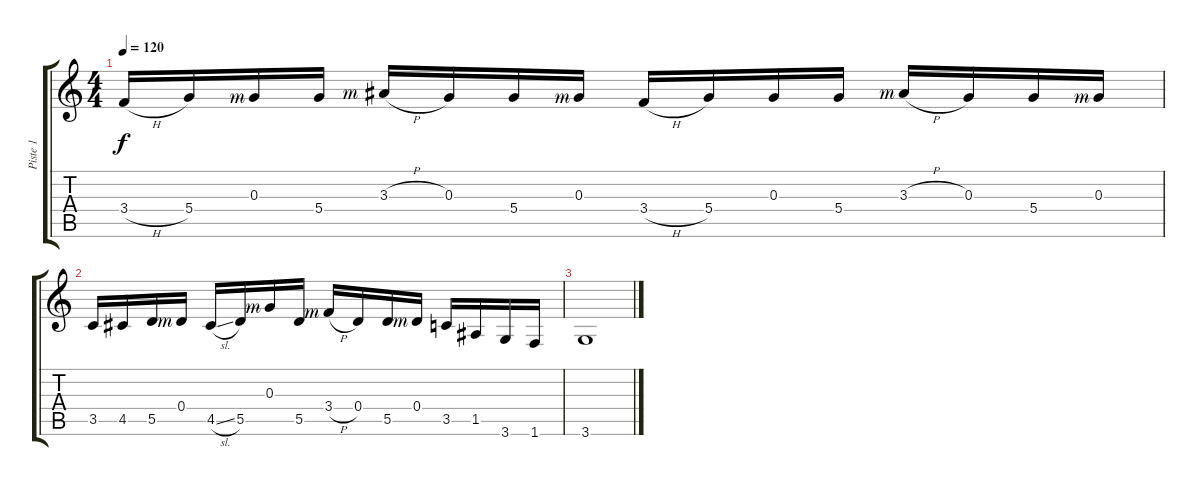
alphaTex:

\track ("Piste 1" "Piste 1") {instrument acousticguitarsteel}
\staff {score tabs}
\tuning (E4 B3 G3 D3 A2 E2) {hide}
\ts (4 4)
\tempo 120
\clef g2
\ks c
3.4{h}.16{dy f instrument acousticguitarsteel} 5.4.16 0.3{rf 3}.16 5.4.16 3.3{h rf 3}.16 0.3.16 5.4.16 0.3{rf 3}.16 3.4{h}.16 5.4.16 0.3.16 5.4.16 3.3{h rf 3}.16 0.3.16 5.4.16 0.3{rf 3}.16 |
3.5.16 4.5.16 5.5.16 0.4{rf 3}.16 4.5{sl}.16 5.5.16 0.3{rf 3}.16 5.5.16 3.4{h rf 3}.16 0.4.16 5.5.16 0.4{rf 3}.16 3.5.16 1.5.16 3.6.16 1.6.16 |
3.6.1
